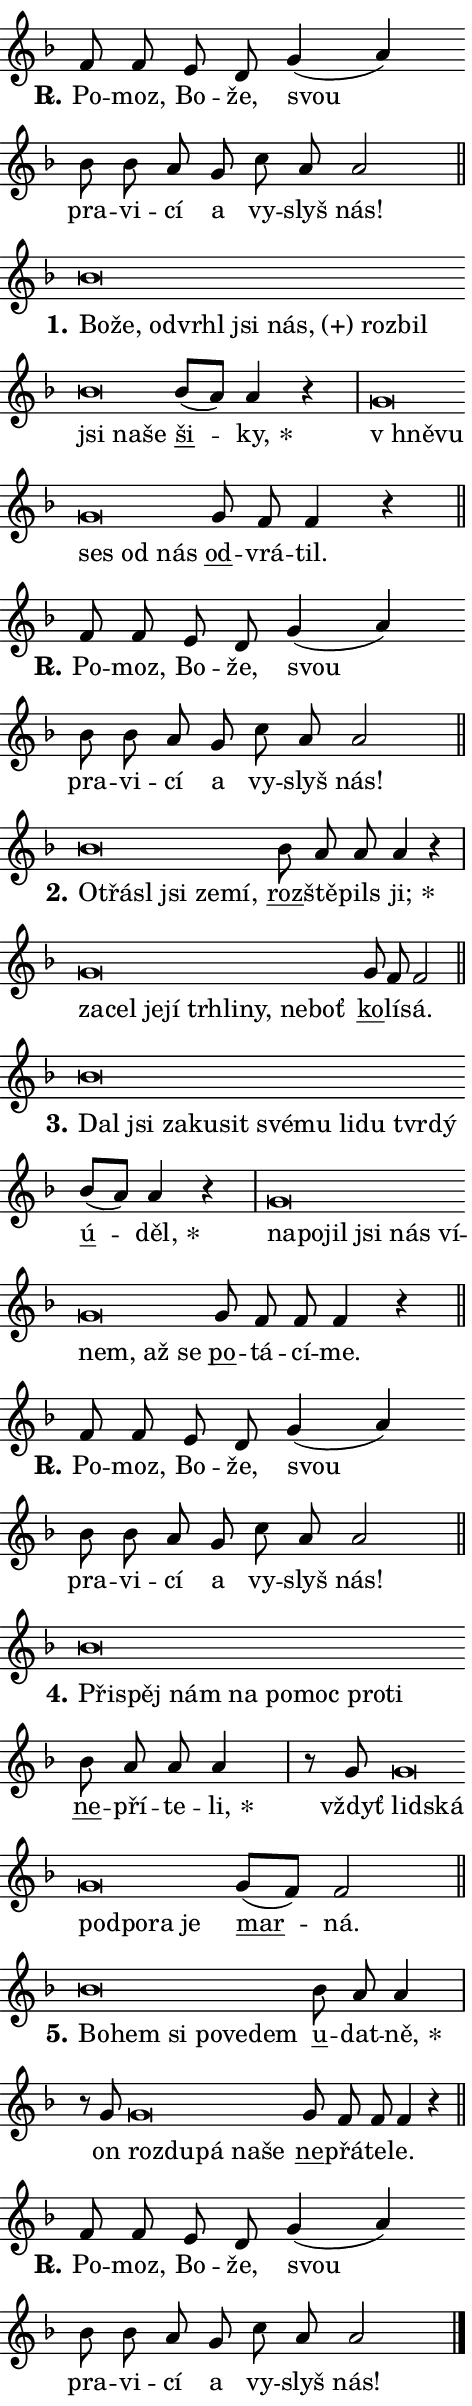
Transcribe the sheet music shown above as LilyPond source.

\version "2.24.0"
\header { tagline = "" }
\paper {
  indent = 0\cm
  top-margin = 0\cm
  right-margin = 0.13\cm % to fit lyric hyphens
  bottom-margin = 0\cm
  left-margin = 0\cm
  paper-width = 8\cm
  page-breaking = #ly:one-page-breaking
  system-system-spacing.basic-distance = #11
  score-system-spacing.basic-distance = #11
  ragged-last = ##f
}


%% Author: Thomas Morley
%% https://lists.gnu.org/archive/html/lilypond-user/2020-05/msg00002.html
#(define (line-position grob)
"Returns position of @var[grob} in current system:
   @code{'start}, if at first time-step
   @code{'end}, if at last time-step
   @code{'middle} otherwise
"
  (let* ((col (ly:item-get-column grob))
         (ln (ly:grob-object col 'left-neighbor))
         (rn (ly:grob-object col 'right-neighbor))
         (col-to-check-left (if (ly:grob? ln) ln col))
         (col-to-check-right (if (ly:grob? rn) rn col))
         (break-dir-left
           (and
             (ly:grob-property col-to-check-left 'non-musical #f)
             (ly:item-break-dir col-to-check-left)))
         (break-dir-right
           (and
             (ly:grob-property col-to-check-right 'non-musical #f)
             (ly:item-break-dir col-to-check-right))))
        (cond ((eqv? 1 break-dir-left) 'start)
              ((eqv? -1 break-dir-right) 'end)
              (else 'middle))))

#(define (tranparent-at-line-position vctor)
  (lambda (grob)
  "Relying on @code{line-position} select the relevant enry from @var{vctor}.
Used to determine transparency,"
    (case (line-position grob)
      ((end) (not (vector-ref vctor 0)))
      ((middle) (not (vector-ref vctor 1)))
      ((start) (not (vector-ref vctor 2))))))

noteHeadBreakVisibility =
#(define-music-function (break-visibility)(vector?)
"Makes @code{NoteHead}s transparent relying on @var{break-visibility}"
#{
  \override NoteHead.transparent =
    #(tranparent-at-line-position break-visibility)
#})

#(define delete-ledgers-for-transparent-note-heads
  (lambda (grob)
    "Reads whether a @code{NoteHead} is transparent.
If so this @code{NoteHead} is removed from @code{'note-heads} from
@var{grob}, which is supposed to be @code{LedgerLineSpanner}.
As a result ledgers are not printed for this @code{NoteHead}"
    (let* ((nhds-array (ly:grob-object grob 'note-heads))
           (nhds-list
             (if (ly:grob-array? nhds-array)
                 (ly:grob-array->list nhds-array)
                 '()))
           ;; Relies on the transparent-property being done before
           ;; Staff.LedgerLineSpanner.after-line-breaking is executed.
           ;; This is fragile ...
           (to-keep
             (remove
               (lambda (nhd)
                 (ly:grob-property nhd 'transparent #f))
               nhds-list)))
      ;; TODO find a better method to iterate over grob-arrays, similiar
      ;; to filter/remove etc for lists
      ;; For now rebuilt from scratch
      (set! (ly:grob-object grob 'note-heads)  '())
      (for-each
        (lambda (nhd)
          (ly:pointer-group-interface::add-grob grob 'note-heads nhd))
        to-keep))))

squashNotes = {
  \override NoteHead.X-extent = #'(-0.2 . 0.2)
  \override NoteHead.Y-extent = #'(-0.75 . 0)
  \override NoteHead.stencil =
    #(lambda (grob)
       (let ((pos (ly:grob-property grob 'staff-position)))
         (begin
           (if (< pos -7) (display "ERROR: Lower brevis then expected\n") (display ""))
           (if (<= pos -6) ly:text-interface::print ly:note-head::print))))
}
unSquashNotes = {
  \revert NoteHead.X-extent
  \revert NoteHead.Y-extent
  \revert NoteHead.stencil
}

hideNotes = \noteHeadBreakVisibility #begin-of-line-visible
unHideNotes = \noteHeadBreakVisibility #all-visible

% work-around for resetting accidentals
% https://lilypond.org/doc/v2.23/Documentation/notation/displaying-rhythms#unmetered-music
cadenzaMeasure = {
  \cadenzaOff
  \partial 1024 s1024
  \cadenzaOn
}

#(define-markup-command (accent layout props text) (markup?)
  "Underline accented syllable"
  (interpret-markup layout props
    #{\markup \override #'(offset . 4.3) \underline { #text }#}))

responsum = \markup \concat {
  "R" \hspace #-1.05 \path #0.1 #'((moveto 0 0.07) (lineto 0.9 0.8)) \hspace #0.05 "."
}

spaceSize = #0.6828661417322834 % exact space size for TeX Gyre Schola

\layout {
  \context {
    \Staff
    \remove "Time_signature_engraver"
    \override LedgerLineSpanner.after-line-breaking = #delete-ledgers-for-transparent-note-heads
  }
  \context {
    \Lyrics {
      \override LyricSpace.minimum-distance = \spaceSize
      \override LyricText.font-name = #"TeX Gyre Schola"
      \override LyricText.font-size = 1
      \override StanzaNumber.font-name = #"TeX Gyre Schola Bold"
      \override StanzaNumber.font-size = 1
    }
  }
  \context {
    \Score 
    \override NoteHead.text =
      #(lambda (grob) 
        (let ((pos (ly:grob-property grob 'staff-position)))
          #{\markup {
            \combine
              \halign #-0.55 \raise #(if (= pos -6) 0 0.5) \override #'(thickness . 2) \draw-line #'(3.2 . 0)
              \musicglyph "noteheads.sM1"
          }#}))
  }
}

% magnetic-lyrics.ily
%
%   written by
%     Jean Abou Samra <jean@abou-samra.fr>
%     Werner Lemberg <wl@gnu.org>
%
%   adapted by
%     Jiri Hon <jiri.hon@gmail.com>
%
% Version 2022-Apr-15

% https://www.mail-archive.com/lilypond-user@gnu.org/msg149350.html

#(define (Left_hyphen_pointer_engraver context)
   "Collect syllable-hyphen-syllable occurrences in lyrics and store
them in properties.  This engraver only looks to the left.  For
example, if the lyrics input is @code{foo -- bar}, it does the
following.

@itemize @bullet
@item
Set the @code{text} property of the @code{LyricHyphen} grob between
@q{foo} and @q{bar} to @code{foo}.

@item
Set the @code{left-hyphen} property of the @code{LyricText} grob with
text @q{foo} to the @code{LyricHyphen} grob between @q{foo} and
@q{bar}.
@end itemize

Use this auxiliary engraver in combination with the
@code{lyric-@/text::@/apply-@/magnetic-@/offset!} hook."
   (let ((hyphen #f)
         (text #f))
     (make-engraver
      (acknowledgers
       ((lyric-syllable-interface engraver grob source-engraver)
        (set! text grob)))
      (end-acknowledgers
       ((lyric-hyphen-interface engraver grob source-engraver)
        ;(when (not (grob::has-interface grob 'lyric-space-interface))
          (set! hyphen grob)));)
      ((stop-translation-timestep engraver)
       (when (and text hyphen)
         (ly:grob-set-object! text 'left-hyphen hyphen))
       (set! text #f)
       (set! hyphen #f)))))

#(define (lyric-text::apply-magnetic-offset! grob)
   "If the space between two syllables is less than the value in
property @code{LyricText@/.details@/.squash-threshold}, move the right
syllable to the left so that it gets concatenated with the left
syllable.

Use this function as a hook for
@code{LyricText@/.after-@/line-@/breaking} if the
@code{Left_@/hyphen_@/pointer_@/engraver} is active."
   (let ((hyphen (ly:grob-object grob 'left-hyphen #f)))
     (when hyphen
       (let ((left-text (ly:spanner-bound hyphen LEFT)))
         (when (grob::has-interface left-text 'lyric-syllable-interface)
           (let* ((common (ly:grob-common-refpoint grob left-text X))
                  (this-x-ext (ly:grob-extent grob common X))
                  (left-x-ext
                   (begin
                     ;; Trigger magnetism for left-text.
                     (ly:grob-property left-text 'after-line-breaking)
                     (ly:grob-extent left-text common X)))
                  ;; `delta` is the gap width between two syllables.
                  (delta (- (interval-start this-x-ext)
                            (interval-end left-x-ext)))
                  (details (ly:grob-property grob 'details))
                  (threshold (assoc-get 'squash-threshold details 0.2)))
             (when (< delta threshold)
               (let* (;; We have to manipulate the input text so that
                      ;; ligatures crossing syllable boundaries are not
                      ;; disabled.  For languages based on the Latin
                      ;; script this is essentially a beautification.
                      ;; However, for non-Western scripts it can be a
                      ;; necessity.
                      (lt (ly:grob-property left-text 'text))
                      (rt (ly:grob-property grob 'text))
                      (is-space (grob::has-interface hyphen 'lyric-space-interface))
                      (space (if is-space " " ""))
                      (extra-delta (if is-space spaceSize 0))
                      ;; Append new syllable.
                      (ltrt-space (if (and (string? lt) (string? rt))
                                (string-append lt space rt)
                                (make-concat-markup (list lt space rt))))
                      ;; Right-align `ltrt` to the right side.
                      (ltrt-space-markup (grob-interpret-markup
                               grob
                               (make-translate-markup
                                (cons (interval-length this-x-ext) 0)
                                (make-right-align-markup ltrt-space)))))
                 (begin
                   ;; Don't print `left-text`.
                   (ly:grob-set-property! left-text 'stencil #f)
                   ;; Set text and stencil (which holds all collected
                   ;; syllables so far) and shift it to the left.
                   (ly:grob-set-property! grob 'text ltrt-space)
                   (ly:grob-set-property! grob 'stencil ltrt-space-markup)
                   (ly:grob-translate-axis! grob (- (- delta extra-delta)) X))))))))))


#(define (lyric-hyphen::displace-bounds-first grob)
   ;; Make very sure this callback isn't triggered too early.
   (let ((left (ly:spanner-bound grob LEFT))
         (right (ly:spanner-bound grob RIGHT)))
     (ly:grob-property left 'after-line-breaking)
     (ly:grob-property right 'after-line-breaking)
     (ly:lyric-hyphen::print grob)))

squashThreshold = #0.4

\layout {
  \context {
    \Lyrics
    \consists #Left_hyphen_pointer_engraver
    \override LyricText.after-line-breaking =
      #lyric-text::apply-magnetic-offset!
    \override LyricHyphen.stencil = #lyric-hyphen::displace-bounds-first
    \override LyricText.details.squash-threshold = \squashThreshold
    \override LyricHyphen.minimum-distance = 0
    \override LyricHyphen.minimum-length = \squashThreshold
  }
}

squashText = \override LyricText.details.squash-threshold = 9999
unSquashText = \override LyricText.details.squash-threshold = \squashThreshold

leftText = \override LyricText.self-alignment-X = #LEFT
unLeftText = \revert LyricText.self-alignment-X

starOffset = #(lambda (grob) 
                (let ((x_offset (ly:self-alignment-interface::aligned-on-x-parent grob)))
                  (if (= x_offset 0) 0 (+ x_offset 1.2))))

star = #(define-music-function (syllable)(string?)
"Append star separator at the end of a syllable"
#{
  \once \override LyricText.X-offset = #starOffset
  \lyricmode { \markup {
    #syllable
    \override #'((font-name . "TeX Gyre Schola Bold")) \hspace #0.2 \lower #0.65 \larger "*"
  } }
#})

starAccent = #(define-music-function (syllable)(string?)
"Append star separator at the end of a syllable and make accent"
#{
  \once \override LyricText.X-offset = #starOffset
  \lyricmode { \markup {
    \accent #syllable
    \override #'((font-name . "TeX Gyre Schola Bold")) \hspace #0.2 \lower #0.65 \larger "*"
  } }
#})

breath = #(define-music-function (syllable)(string?)
"Append breathing indicator at the end of a syllable"
#{
  \lyricmode { \markup { #syllable "+" } }
#})

optionalBreath = #(define-music-function (syllable)(string?)
"Append optional breathing indicator at the end of a syllable"
#{
  \lyricmode { \markup { #syllable "(+)" } }
#})


\score {
    <<
        \new Voice = "melody" { \cadenzaOn \key f \major \relative { f'8 f e d g4( a) \bar "" bes8 bes a g \bar "" c a a2 \cadenzaMeasure \bar "||" \break } }
        \new Lyrics \lyricsto "melody" { \lyricmode { \set stanza = \responsum
Po -- moz, Bo -- že, svou pra -- vi -- cí a vy -- slyš nás! } }
    >>
    \layout {}
}

\score {
    <<
        \new Voice = "melody" { \cadenzaOn \key f \major \relative { \squashNotes bes'\breve*1/16 \hideNotes \breve*1/16 \bar "" \breve*1/16 \bar "" \breve*1/16 \bar "" \breve*1/16 \bar "" \breve*1/16 \bar "" \breve*1/16 \bar "" \breve*1/16 \bar "" \breve*1/16 \bar "" \breve*1/16 \bar "" \breve*1/16 \breve*1/16 \bar "" \unHideNotes \unSquashNotes \bar "" bes8[( a)] a4 r \cadenzaMeasure \bar "|" \squashNotes g\breve*1/16 \hideNotes \breve*1/16 \bar "" \breve*1/16 \bar "" \breve*1/16 \breve*1/16 \bar "" \unHideNotes \unSquashNotes \bar "" g8 f f4 r \cadenzaMeasure \bar "||" \break } }
        \new Lyrics \lyricsto "melody" { \lyricmode { \set stanza = "1."
\leftText Bo -- \squashText že, od -- vr -- hl jsi \optionalBreath nás, roz -- bil jsi na -- še \unLeftText \unSquashText \markup \accent ši -- \star ky, \leftText "v hně" -- \squashText vu ses od nás \unLeftText \unSquashText \markup \accent od -- vrá -- til. } }
    >>
    \layout {}
}

\score {
    <<
        \new Voice = "melody" { \cadenzaOn \key f \major \relative { f'8 f e d g4( a) \bar "" bes8 bes a g \bar "" c a a2 \cadenzaMeasure \bar "||" \break } }
        \new Lyrics \lyricsto "melody" { \lyricmode { \set stanza = \responsum
Po -- moz, Bo -- že, svou pra -- vi -- cí a vy -- slyš nás! } }
    >>
    \layout {}
}

\score {
    <<
        \new Voice = "melody" { \cadenzaOn \key f \major \relative { \squashNotes bes'\breve*1/16 \hideNotes \breve*1/16 \bar "" \breve*1/16 \bar "" \breve*1/16 \breve*1/16 \bar "" \unHideNotes \unSquashNotes \bar "" bes8 a a a4 r \cadenzaMeasure \bar "|" \squashNotes g\breve*1/16 \hideNotes \breve*1/16 \bar "" \breve*1/16 \bar "" \breve*1/16 \bar "" \breve*1/16 \bar "" \breve*1/16 \bar "" \breve*1/16 \bar "" \breve*1/16 \breve*1/16 \bar "" \unHideNotes \unSquashNotes \bar "" g8 f f2 \cadenzaMeasure \bar "||" \break } }
        \new Lyrics \lyricsto "melody" { \lyricmode { \set stanza = "2."
\leftText Otřá -- \squashText sl jsi ze -- mí, \unLeftText \unSquashText \markup \accent roz -- ště -- pils \star ji; \leftText za -- \squashText cel je -- jí trh -- li -- ny, ne -- boť \unLeftText \unSquashText \markup \accent ko -- lí -- sá. } }
    >>
    \layout {}
}

\score {
    <<
        \new Voice = "melody" { \cadenzaOn \key f \major \relative { \squashNotes bes'\breve*1/16 \hideNotes \breve*1/16 \bar "" \breve*1/16 \bar "" \breve*1/16 \bar "" \breve*1/16 \bar "" \breve*1/16 \bar "" \breve*1/16 \bar "" \breve*1/16 \bar "" \breve*1/16 \bar "" \breve*1/16 \breve*1/16 \bar "" \unHideNotes \unSquashNotes \bar "" bes8[( a)] a4 r \cadenzaMeasure \bar "|" \squashNotes g\breve*1/16 \hideNotes \breve*1/16 \bar "" \breve*1/16 \bar "" \breve*1/16 \bar "" \breve*1/16 \bar "" \breve*1/16 \bar "" \breve*1/16 \bar "" \breve*1/16 \breve*1/16 \bar "" \unHideNotes \unSquashNotes \bar "" g8 f f f4 r \cadenzaMeasure \bar "||" \break } }
        \new Lyrics \lyricsto "melody" { \lyricmode { \set stanza = "3."
\leftText Dal \squashText jsi za -- ku -- sit své -- mu li -- du tvr -- dý \unLeftText \unSquashText \markup \accent ú -- \star děl, \leftText na -- \squashText po -- jil jsi nás ví -- nem, až se \unLeftText \unSquashText \markup \accent po -- tá -- cí -- me. } }
    >>
    \layout {}
}

\score {
    <<
        \new Voice = "melody" { \cadenzaOn \key f \major \relative { f'8 f e d g4( a) \bar "" bes8 bes a g \bar "" c a a2 \cadenzaMeasure \bar "||" \break } }
        \new Lyrics \lyricsto "melody" { \lyricmode { \set stanza = \responsum
Po -- moz, Bo -- že, svou pra -- vi -- cí a vy -- slyš nás! } }
    >>
    \layout {}
}

\score {
    <<
        \new Voice = "melody" { \cadenzaOn \key f \major \relative { \squashNotes bes'\breve*1/16 \hideNotes \breve*1/16 \bar "" \breve*1/16 \bar "" \breve*1/16 \bar "" \breve*1/16 \bar "" \breve*1/16 \bar "" \breve*1/16 \breve*1/16 \bar "" \unHideNotes \unSquashNotes \bar "" bes8 a a a4 \cadenzaMeasure \bar "|" r8 g8 \squashNotes g\breve*1/16 \hideNotes \breve*1/16 \bar "" \breve*1/16 \bar "" \breve*1/16 \bar "" \breve*1/16 \breve*1/16 \bar "" \unHideNotes \unSquashNotes \bar "" g8[( f)] f2 \cadenzaMeasure \bar "||" \break } }
        \new Lyrics \lyricsto "melody" { \lyricmode { \set stanza = "4."
\leftText Při -- \squashText spěj nám na po -- moc pro -- ti \unLeftText \unSquashText \markup \accent ne -- pří -- te -- \star li, vždyť \leftText lid -- \squashText ská pod -- po -- ra je \unLeftText \unSquashText \markup \accent mar -- ná. } }
    >>
    \layout {}
}

\score {
    <<
        \new Voice = "melody" { \cadenzaOn \key f \major \relative { \squashNotes bes'\breve*1/16 \hideNotes \breve*1/16 \bar "" \breve*1/16 \bar "" \breve*1/16 \bar "" \breve*1/16 \breve*1/16 \bar "" \unHideNotes \unSquashNotes \bar "" bes8 a a4 \cadenzaMeasure \bar "|" r8 g8 \squashNotes g\breve*1/16 \hideNotes \breve*1/16 \bar "" \breve*1/16 \bar "" \breve*1/16 \breve*1/16 \bar "" \unHideNotes \unSquashNotes \bar "" g8 f f f4 r \cadenzaMeasure \bar "||" \break } }
        \new Lyrics \lyricsto "melody" { \lyricmode { \set stanza = "5."
\leftText Bo -- \squashText hem si po -- ve -- dem \unLeftText \unSquashText \markup \accent u -- dat -- \star ně, on \leftText roz -- \squashText du -- pá na -- še \unLeftText \unSquashText \markup \accent ne -- přá -- te -- le. } }
    >>
    \layout {}
}

\score {
    <<
        \new Voice = "melody" { \cadenzaOn \key f \major \relative { f'8 f e d g4( a) \bar "" bes8 bes a g \bar "" c a a2 \cadenzaMeasure \bar "||" \break } \bar "|." }
        \new Lyrics \lyricsto "melody" { \lyricmode { \set stanza = \responsum
Po -- moz, Bo -- že, svou pra -- vi -- cí a vy -- slyš nás! } }
    >>
    \layout {}
}
